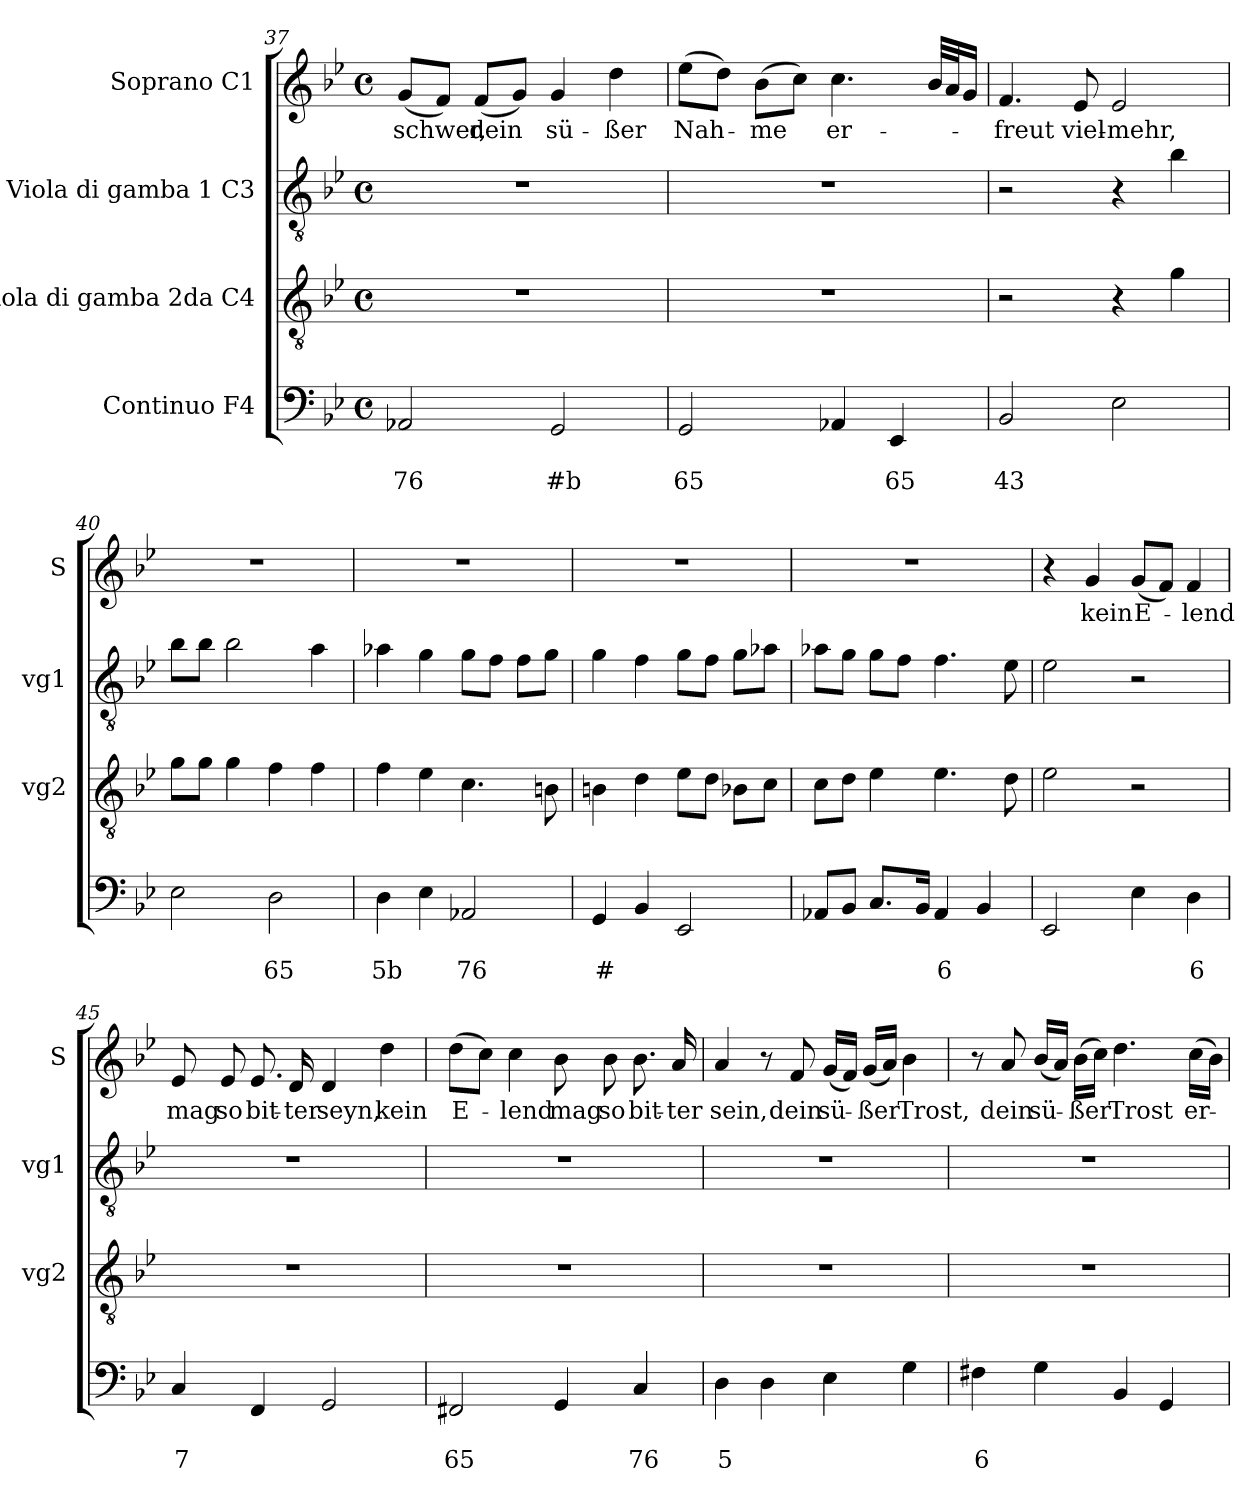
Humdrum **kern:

**kern	**text	**text	**kern	**kern	**kern	**text
*part4	*part4	*part4	*part3	*part2	*part1	*part1
*staff4	*staff4	*staff4	*staff3	*staff2	*staff1	*staff1
*I"Continuo F4	*	*	*I"Viola di gamba 2da C4	*I"Viola di gamba 1 C3	*I"Soprano C1	*
*	*	*	*I'vg2	*I'vg1	*I'S	*
*clefF4	*	*	*clefGv2	*clefGv2	*clefG2	*
*k[b-e-]	*	*	*k[b-e-]	*k[b-e-]	*k[b-e-]	*
*B-:	*	*	*B-:	*B-:	*B-:	*
*M4/4	*	*	*M4/4	*M4/4	*M4/4	*
*met(c)	*	*	*met(c)	*met(c)	*met(c)	*
=37	=37	=37	=37	=37	=37	=37
!	!	!LO:LY:b	!	!	!	!LO:LY:b
2AA-X/	.	76	1r	1r	(<8g/L	schwer,
.	.	.	.	.	8f/J)	.
!	!	!	!	!	!	!LO:LY:b
.	.	.	.	.	(<8f/L	dein
.	.	.	.	.	8g/J)	.
!	!	!LO:LY:b	!	!	!	!LO:LY:b
2GG/	.	#b	.	.	4g/	sü-
!	!	!	!	!	!	!LO:LY:b
.	.	.	.	.	4dd\	-ßer
=38	=38	=38	=38	=38	=38	=38
!	!	!LO:LY:b	!	!	!	!LO:LY:b
2GG/	.	65	1r	1r	(>8ee-\L	Nah-
.	.	.	.	.	8dd\J)	.
!	!	!	!	!	!	!LO:LY:b
.	.	.	.	.	(>8b-\L	-me
.	.	.	.	.	8cc\J)	.
!	!	!	!	!	!	!LO:LY:b
4AA-X/	.	.	.	.	4.cc\	er-
!	!	!LO:LY:b	!	!	!	!
4EE-/	.	65	.	.	.	.
.	.	.	.	.	32b-/LLL	.
.	.	.	.	.	32a/J	.
.	.	.	.	.	16g/JJ	.
!!LO:LB:g=z
=39	=39	=39	=39	=39	=39	=39
!	!	!LO:LY:b	!	!	!	!LO:LY:b
2BB-/	.	43	2r	2r	4.f/	-freut
!	!	!	!	!	!	!LO:LY:b
.	.	.	.	.	8e-/	viel-
!	!	!	!	!	!	!LO:LY:b
2E-\	.	.	4r	4r	2e-/	-mehr,
.	.	.	4g\	4b-\	.	.
=40	=40	=40	=40	=40	=40	=40
2E-\	.	.	8g\L	8b-\L	1r	.
.	.	.	8g\J	8b-\J	.	.
.	.	.	4g\	2b-\	.	.
!	!	!LO:LY:b	!	!	!	!
2D\	.	65	4f\	.	.	.
.	.	.	4f\	4a\	.	.
=41	=41	=41	=41	=41	=41	=41
!	!	!LO:LY:b	!	!	!	!
4D\	.	5b	4f\	4a-X\	1r	.
4E-\	.	.	4e-\	4g\	.	.
!	!	!LO:LY:b	!	!	!	!
2AA-X/	.	76	4.c\	8g\L	.	.
.	.	.	.	8f\J	.	.
.	.	.	.	8f\L	.	.
.	.	.	8Bn\	8g\J	.	.
=42	=42	=42	=42	=42	=42	=42
!	!	!LO:LY:b	!	!	!	!
4GG/	.	#	4Bn\	4g\	1r	.
4BB-/	.	.	4d\	4f\	.	.
2EE-/	.	.	8e-\L	8g\L	.	.
.	.	.	8d\J	8f\J	.	.
.	.	.	8B-X\L	8g\L	.	.
.	.	.	8c\J	8a-X\J	.	.
=43	=43	=43	=43	=43	=43	=43
8AA-X/L	.	.	8c\L	8a-X\L	1r	.
8BB-/J	.	.	8d\J	8g\J	.	.
8.C/L	.	.	4e-\	8g\L	.	.
.	.	.	.	8f\J	.	.
16BB-/Jk	.	.	.	.	.	.
!	!	!LO:LY:b	!	!	!	!
4AA-/	.	6	4.e-\	4.f\	.	.
4BB-/	.	.	.	.	.	.
.	.	.	8d\	8e-\	.	.
=44	=44	=44	=44	=44	=44	=44
2EE-/	.	.	2e-\	2e-\	4r	.
!	!	!	!	!	!	!LO:LY:b
.	.	.	.	.	4g/	kein
!	!	!	!	!	!	!LO:LY:b
4E-\	.	.	2r	2r	(<8g/L	E-
.	.	.	.	.	8f/J)	.
!	!	!LO:LY:b	!	!	!	!LO:LY:b
4D\	.	6	.	.	4f/	-lend
!!LO:PB:g=z
=45	=45	=45	=45	=45	=45	=45
!	!	!LO:LY:b	!	!	!	!LO:LY:b
4C/	.	7	1r	1r	8e-/	mag
!	!	!	!	!	!	!LO:LY:b
.	.	.	.	.	8e-/	so
!	!	!	!	!	!	!LO:LY:b
4FF/	.	.	.	.	8.e-/	bit-
!	!	!	!	!	!	!LO:LY:b
.	.	.	.	.	16d/	-ter
!	!	!	!	!	!	!LO:LY:b
2GG/	.	.	.	.	4d/	seyn,
!	!	!	!	!	!	!LO:LY:b
.	.	.	.	.	4dd\	kein
=46	=46	=46	=46	=46	=46	=46
!	!	!LO:LY:b	!	!	!	!LO:LY:b
2FF#X/	.	65	1r	1r	(>8dd\L	E-
.	.	.	.	.	8cc\J)	.
!	!	!	!	!	!	!LO:LY:b
.	.	.	.	.	4cc\	-lend
!	!	!	!	!	!	!LO:LY:b
4GG/	.	.	.	.	8b-\	mag
!	!	!	!	!	!	!LO:LY:b
.	.	.	.	.	8b-\	so
!	!	!LO:LY:b	!	!	!	!LO:LY:b
4C/	.	76	.	.	8.b-\	bit-
!	!	!	!	!	!	!LO:LY:b
.	.	.	.	.	16a/	-ter
=47	=47	=47	=47	=47	=47	=47
!	!	!LO:LY:b	!	!	!	!LO:LY:b
4D\	.	5	1r	1r	4a/	sein,
4D\	.	.	.	.	8r	.
!	!	!	!	!	!	!LO:LY:b
.	.	.	.	.	8f/	dein
!	!	!	!	!	!	!LO:LY:b
4E-\	.	.	.	.	(<16g/LL	sü-
.	.	.	.	.	16f/JJ)	.
!	!	!	!	!	!	!LO:LY:b
.	.	.	.	.	(<16g/LL	-ßer
.	.	.	.	.	16a/JJ)	.
!	!	!	!	!	!	!LO:LY:b
4G\	.	.	.	.	4b-\	Trost,
=48	=48	=48	=48	=48	=48	=48
!	!	!LO:LY:b	!	!	!	!
4F#X\	.	6	1r	1r	8r	.
!	!	!	!	!	!	!LO:LY:b
.	.	.	.	.	8a/	dein
!	!	!	!	!	!	!LO:LY:b
4G\	.	.	.	.	(<16b-/LL	sü-
.	.	.	.	.	16a/JJ)	.
!	!	!	!	!	!	!LO:LY:b
.	.	.	.	.	(>16b-\LL	-ßer
.	.	.	.	.	16cc\JJ)	.
!	!	!	!	!	!	!LO:LY:b
4BB-/	.	.	.	.	4.dd\	Trost
4GG/	.	.	.	.	.	.
!	!	!	!	!	!	!LO:LY:b
.	.	.	.	.	(>16cc\LL	er-
.	.	.	.	.	16b-\JJ)	.
=	=	=	=	=	=	=
*-	*-	*-	*-	*-	*-	*-
